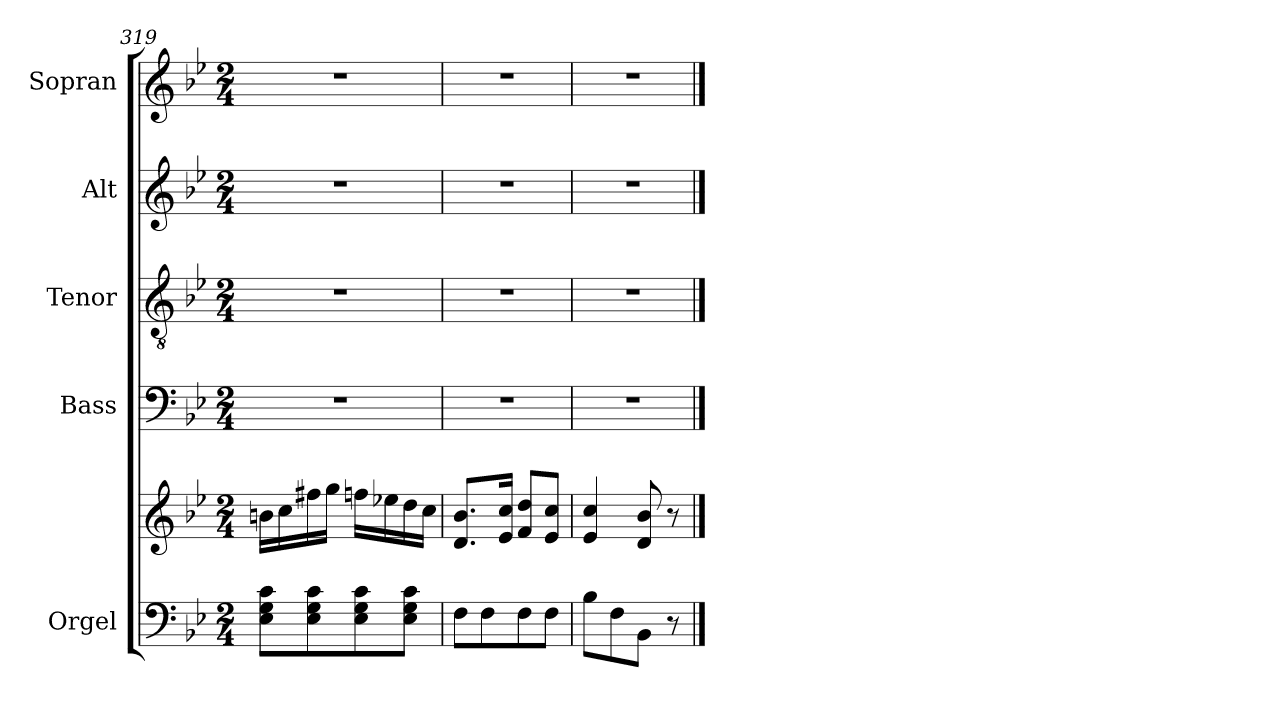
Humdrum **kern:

**kern	**kern	**kern	**kern	**kern	**kern
*part5	*part5	*part4	*part3	*part2	*part1
*staff6	*staff5	*staff4	*staff3	*staff2	*staff1
*I"Orgel	*	*I"Bass	*I"Tenor	*I"Alt	*I"Sopran
*I'Org.	*	*I'B.	*I'T.	*I'A.	*I'S.
*clefF4	*clefG2	*clefF4	*clefGv2	*clefG2	*clefG2
*k[b-e-]	*k[b-e-]	*k[b-e-]	*k[b-e-]	*k[b-e-]	*k[b-e-]
*B-:	*B-:	*B-:	*B-:	*B-:	*B-:
*M2/4	*M2/4	*M2/4	*M2/4	*M2/4	*M2/4
=319	=319	=319	=319	=319	=319
8E-\ 8G\ 8c\L	16bn\LL	2r	2r	2r	2r
.	16cc\	.	.	.	.
8E-\ 8G\ 8c\	16ff#X\	.	.	.	.
.	16gg\JJ	.	.	.	.
8E-\ 8G\ 8c\	16ffn\LL	.	.	.	.
.	16ee-X\	.	.	.	.
8E-\ 8G\ 8c\J	16dd\	.	.	.	.
.	16cc\JJ	.	.	.	.
=320	=320	=320	=320	=320	=320
8F\L	8.d/ 8.b-/L	2r	2r	2r	2r
8F\	.	.	.	.	.
.	16e-/ 16cc/Jk	.	.	.	.
8F\	8f/ 8dd/L	.	.	.	.
8F\J	8e-/ 8cc/J	.	.	.	.
=321	=321	=321	=321	=321	=321
8B-\L	4e-/ 4cc/	2r	2r	2r	2r
8F\	.	.	.	.	.
8BB-\J	8d/ 8b-/	.	.	.	.
8r	8r	.	.	.	.
==	==	==	==	==	==
*-	*-	*-	*-	*-	*-
